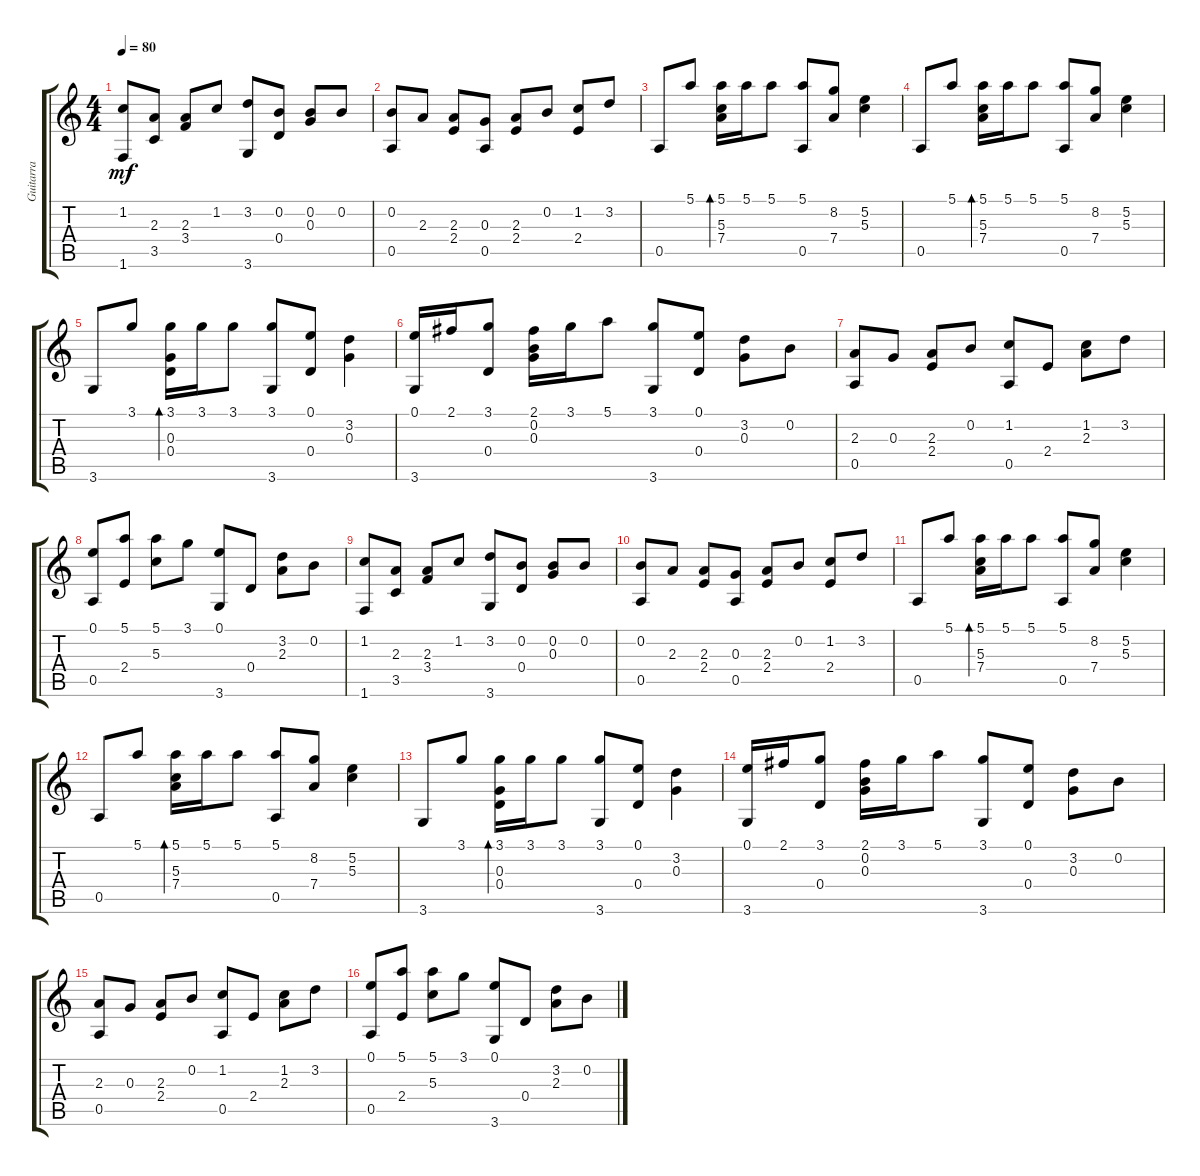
\track ("Guitarra" "Guitarra") {instrument acousticguitarnylon}
\staff {score tabs}
\tuning (E4 B3 G3 D3 A2 E2) {hide}
\ts (4 4)
\tempo 80
\clef g2
\ks c
(1.2 1.6).8{dy mf} (2.3 3.5).8 (2.3 3.4).8 1.2.8 (3.2 3.6).8 (0.2 0.4).8 (0.2 0.3).8 0.2.8 |
(0.2 0.5).8 2.3.8 (2.3 2.4).8 (0.3 0.5).8 (2.3 2.4).8 0.2.8 (1.2 2.4).8 3.2.8 |
0.5.8 5.1.8 (5.1 5.3 7.4).16{bd 60} 5.1.16 5.1.8 (5.1 0.5).8 (8.2 7.4).8 (5.2 5.3).4 |
0.5.8 5.1.8 (5.1 5.3 7.4).16{bd 60} 5.1.16 5.1.8 (5.1 0.5).8 (8.2 7.4).8 (5.2 5.3).4 |
3.6.8 3.1.8 (3.1 0.3 0.4).16{bd 60} 3.1.16 3.1.8 (3.1 3.6).8 (0.1 0.4).8 (3.2 0.3).4 |
(0.1 3.6).16 2.1.16 (3.1 0.4).8 (2.1 0.2 0.3).16 3.1.16 5.1.8 (3.1 3.6).8 (0.1 0.4).8 (3.2 0.3).8 0.2.8 |
(2.3 0.5).8 0.3.8 (2.3 2.4).8 0.2.8 (1.2 0.5).8 2.4.8 (1.2 2.3).8 3.2.8 |
(0.1 0.5).8 (5.1 2.4).8 (5.1 5.3).8 3.1.8 (0.1 3.6).8 0.4.8 (3.2 2.3).8 0.2.8 |
(1.2 1.6).8 (2.3 3.5).8 (2.3 3.4).8 1.2.8 (3.2 3.6).8 (0.2 0.4).8 (0.2 0.3).8 0.2.8 |
(0.2 0.5).8 2.3.8 (2.3 2.4).8 (0.3 0.5).8 (2.3 2.4).8 0.2.8 (1.2 2.4).8 3.2.8 |
0.5.8 5.1.8 (5.1 5.3 7.4).16{bd 60} 5.1.16 5.1.8 (5.1 0.5).8 (8.2 7.4).8 (5.2 5.3).4 |
0.5.8 5.1.8 (5.1 5.3 7.4).16{bd 60} 5.1.16 5.1.8 (5.1 0.5).8 (8.2 7.4).8 (5.2 5.3).4 |
3.6.8 3.1.8 (3.1 0.3 0.4).16{bd 60} 3.1.16 3.1.8 (3.1 3.6).8 (0.1 0.4).8 (3.2 0.3).4 |
(0.1 3.6).16 2.1.16 (3.1 0.4).8 (2.1 0.2 0.3).16 3.1.16 5.1.8 (3.1 3.6).8 (0.1 0.4).8 (3.2 0.3).8 0.2.8 |
(2.3 0.5).8 0.3.8 (2.3 2.4).8 0.2.8 (1.2 0.5).8 2.4.8 (1.2 2.3).8 3.2.8 |
(0.1 0.5).8 (5.1 2.4).8 (5.1 5.3).8 3.1.8 (0.1 3.6).8 0.4.8 (3.2 2.3).8 0.2.8
